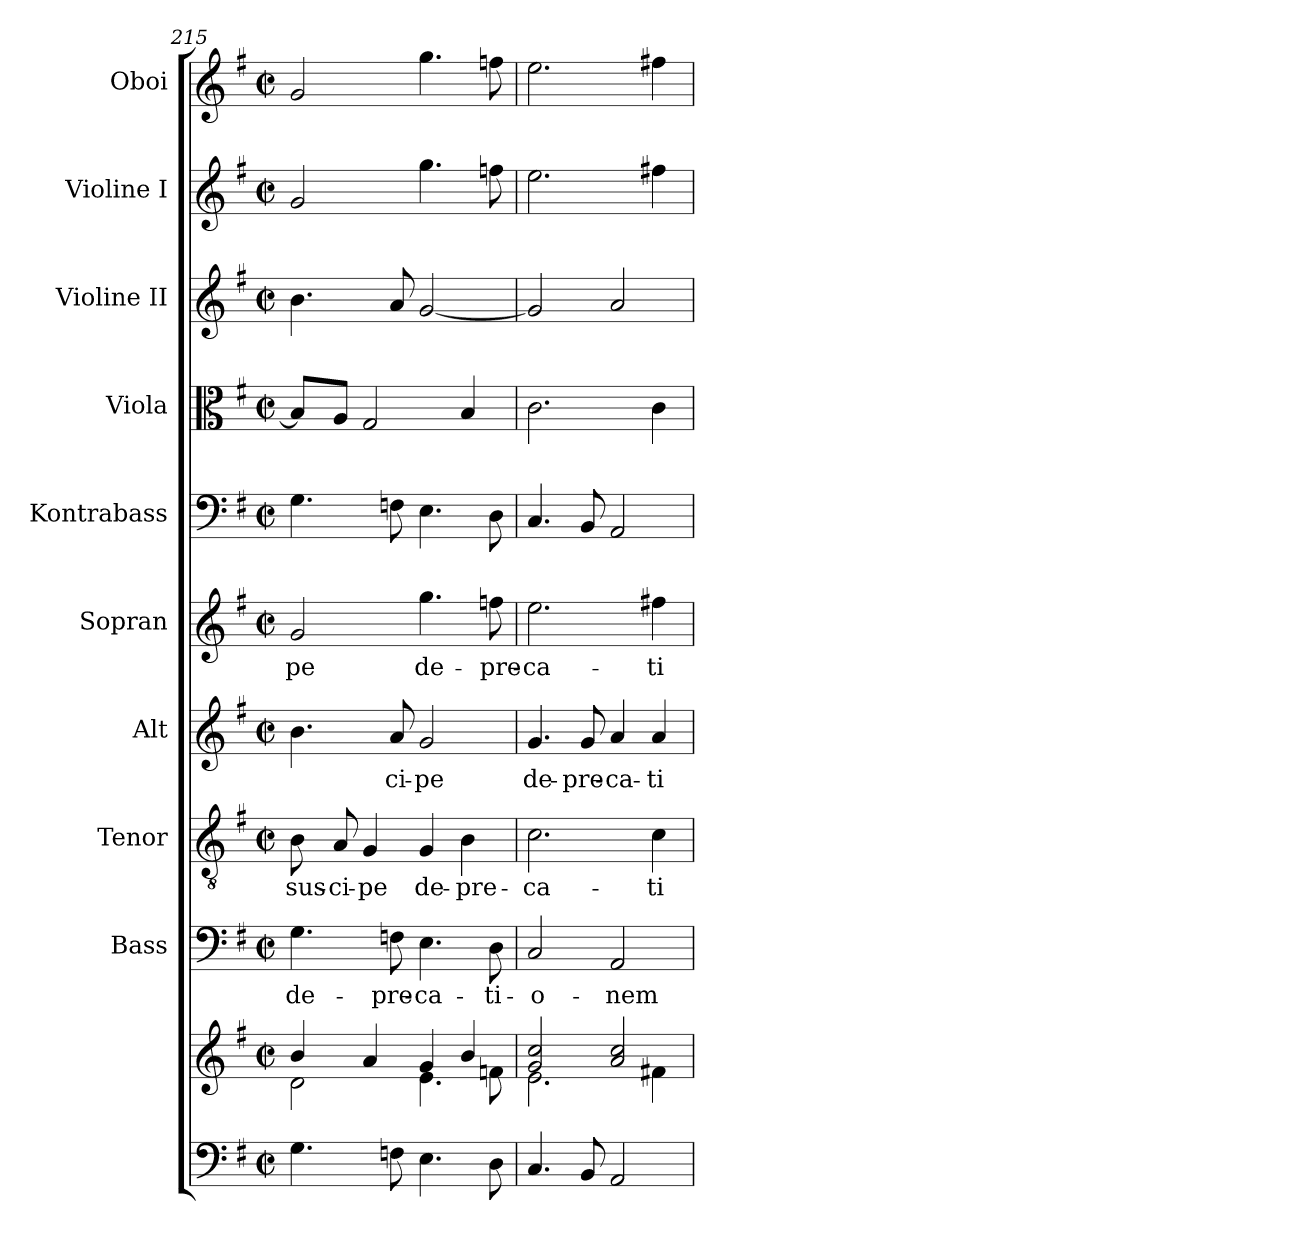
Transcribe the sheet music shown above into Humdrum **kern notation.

**kern	**kern	**kern	**text	**kern	**text	**kern	**text	**kern	**text	**kern	**kern	**kern	**kern	**kern
*part10	*part10	*part9	*part9	*part8	*part8	*part7	*part7	*part6	*part6	*part5	*part4	*part3	*part2	*part1
*staff11	*staff10	*staff9	*staff9	*staff8	*staff8	*staff7	*staff7	*staff6	*staff6	*staff5	*staff4	*staff3	*staff2	*staff1
*	*	*I"Bass	*	*I"Tenor	*	*I"Alt	*	*I"Sopran	*	*I"Kontrabass	*I"Viola	*I"Violine II	*I"Violine I	*I"Oboi
*	*	*I'B.	*	*I'T.	*	*I'A.	*	*I'S.	*	*I'Kb.	*I'Vla.	*I'Vl. II	*I'Vl. I	*I'Ob.
*clefF4	*clefG2	*clefF4	*	*clefGv2	*	*clefG2	*	*clefG2	*	*clefF4	*clefC3	*clefG2	*clefG2	*clefG2
*	*	*	*	*	*	*	*	*	*	*ITrd7c12	*	*	*	*
*k[f#]	*k[f#]	*k[f#]	*	*k[f#]	*	*k[f#]	*	*k[f#]	*	*k[f#]	*k[f#]	*k[f#]	*k[f#]	*k[f#]
*G:	*G:	*G:	*	*G:	*	*G:	*	*G:	*	*G:	*G:	*G:	*G:	*G:
*M2/2	*M2/2	*M2/2	*	*M2/2	*	*M2/2	*	*M2/2	*	*M2/2	*M2/2	*M2/2	*M2/2	*M2/2
*met(c|)	*met(c|)	*met(c|)	*	*met(c|)	*	*met(c|)	*	*met(c|)	*	*met(c|)	*met(c|)	*met(c|)	*met(c|)	*met(c|)
=215	=215	=215	=215	=215	=215	=215	=215	=215	=215	=215	=215	=215	=215	=215
*	*^	*	*	*	*	*	*	*	*	*	*	*	*	*
!	!	!	!	!LO:LY:b	!	!LO:LY:b	!	!	!	!LO:LY:b	!	!	!	!	!
4.G\	4b/	2d\	4.G\	de-	8B\	sus-	4.b\	.	2g/	-pe	4.GG\	8B/L]	4.b\	2g/	2g/
!	!	!	!	!	!	!LO:LY:b	!	!	!	!	!	!	!	!	!
.	.	.	.	.	8A/	-ci-	.	.	.	.	.	8A/J	.	.	.
!	!	!	!	!	!	!LO:LY:b	!	!	!	!	!	!	!	!	!
.	4a/	.	.	.	4G/	-pe	.	.	.	.	.	2G/	.	.	.
!	!	!	!	!LO:LY:b	!	!	!	!LO:LY:b	!	!	!	!	!	!	!
8Fn\	.	.	8Fn\	-pre-	.	.	8a/	-ci-	.	.	8FFn\	.	8a/	.	.
!	!	!	!	!LO:LY:b	!	!LO:LY:b	!	!LO:LY:b	!	!LO:LY:b	!	!	!	!	!
4.E\	4g/	4.e\	4.E\	-ca-	4G/	de-	2g/	-pe	4.gg\	de-	4.EE\	.	[2g/	4.gg\	4.gg\
!	!	!	!	!	!	!LO:LY:b	!	!	!	!	!	!	!	!	!
.	4b/	.	.	.	4B\	-pre-	.	.	.	.	.	4B/	.	.	.
!	!	!	!	!LO:LY:b	!	!	!	!	!	!LO:LY:b	!	!	!	!	!
8D\	.	8fn\	8D\	-ti-	.	.	.	.	8ffn\	-pre-	8DD\	.	.	8ffn\	8ffn\
=216	=216	=216	=216	=216	=216	=216	=216	=216	=216	=216	=216	=216	=216	=216	=216
!	!	!	!	!LO:LY:b	!	!LO:LY:b	!	!LO:LY:b	!	!LO:LY:b	!	!	!	!	!
4.C/	2g/ 2cc/	2.e\	2C/	-o-	2.c\	-ca-	4.g/	de-	2.ee\	-ca-	4.CC/	2.c\	2g/]	2.ee\	2.ee\
!	!	!	!	!	!	!	!	!LO:LY:b	!	!	!	!	!	!	!
8BB/	.	.	.	.	.	.	8g/	-pre-	.	.	8BBB/	.	.	.	.
!	!	!	!	!LO:LY:b	!	!	!	!LO:LY:b	!	!	!	!	!	!	!
2AA/	2a/ 2cc/	.	2AA/	-nem	.	.	4a/	-ca-	.	.	2AAA/	.	2a/	.	.
!	!	!	!	!	!	!LO:LY:b	!	!LO:LY:b	!	!LO:LY:b	!	!	!	!	!
.	.	4f#X\	.	.	4c\	-ti-	4a/	-ti-	4ff#X\	-ti-	.	4c\	.	4ff#X\	4ff#X\
*	*v	*v	*	*	*	*	*	*	*	*	*	*	*	*	*
=	=	=	=	=	=	=	=	=	=	=	=	=	=	=
*-	*-	*-	*-	*-	*-	*-	*-	*-	*-	*-	*-	*-	*-	*-
